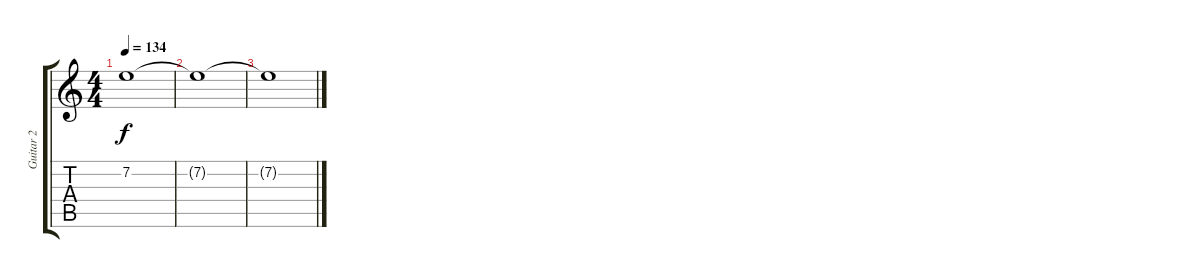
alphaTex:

\track ("Guitar 2" "Guitar 2") {instrument distortionguitar}
\staff {score tabs}
\tuning (D4 A3 F3 C3 G2 D2) {hide}
\ts (4 4)
\tempo 134
\clef g2
\ks c
7.2.1{dy f volume 0} |
7.2{t}.1 |
7.2{t}.1
